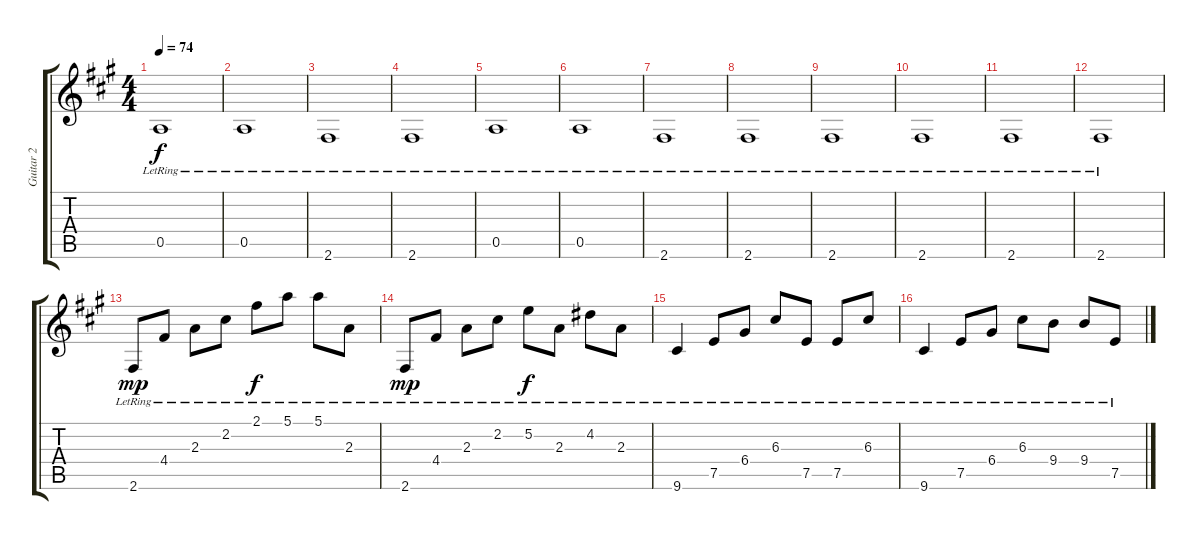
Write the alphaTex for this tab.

\track ("Guitar 2" "Guitar 2") {instrument acousticguitarnylon}
\staff {score tabs}
\tuning (E4 B3 G3 D3 A2 E2) {hide}
\ts (4 4)
\tempo 74
\clef g2
\ks f#minor
0.5{lr}.1{dy f} |
0.5{lr}.1 |
2.6{lr}.1 |
2.6{lr}.1 |
0.5{lr}.1 |
0.5{lr}.1 |
2.6{lr}.1 |
2.6{lr}.1 |
2.6{lr}.1 |
2.6{lr}.1 |
2.6{lr}.1 |
2.6{lr}.1 |
2.6{lr}.8{dy mp} 4.4{lr}.8 2.3{lr}.8 2.2{lr}.8 2.1{lr}.8{dy f} 5.1{lr}.8 5.1{lr}.8 2.3{lr}.8 |
2.6{lr}.8{dy mp} 4.4{lr}.8 2.3{lr}.8 2.2{lr}.8 5.2{lr}.8{dy f} 2.3{lr}.8 4.2{lr}.8 2.3{lr}.8 |
9.6{lr}.4 7.5{lr}.8 6.4{lr}.8 6.3{lr}.8 7.5{lr}.8 7.5{lr}.8 6.3{lr}.8 |
9.6{lr}.4 7.5{lr}.8 6.4{lr}.8 6.3{lr}.8 9.4{lr}.8 9.4{lr}.8 7.5{lr}.8
